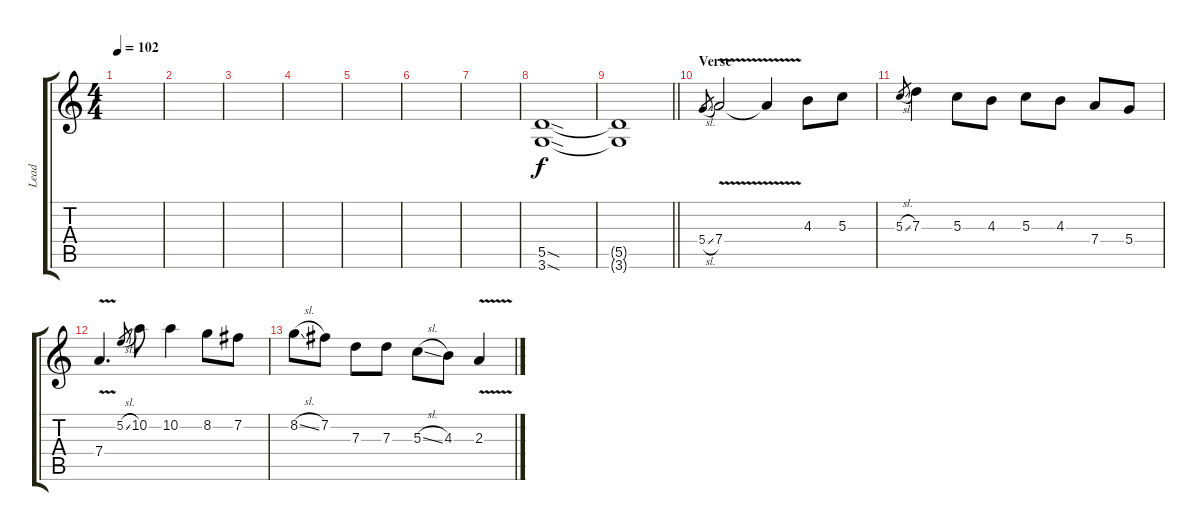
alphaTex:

\track ("Lead" "Lead") {instrument distortionguitar}
\staff {score tabs}
\tuning (E4 B3 G3 D3 A2 E2) {hide}
\ts (4 4)
\tempo 102
\clef g2
\ks c
|
|
|
|
|
|
|
(5.5{sod} 3.6{sod}).1 |
\barLineRight lightlight
(5.5{t} 3.6{t}).1{dy f} |
\section ("" "Verse")
5.4{sl}.8{gr} 7.4{v}.2 7.4{t}.4 4.3.8 5.3.8 |
5.3{sl}.8{gr} 7.3.4 5.3.8 4.3.8 5.3.8 4.3.8 7.4.8 5.4.8 |
7.4{v}.4{d} 5.2{sl}.8{gr} 10.2.8 10.2.4 8.2.8 7.2.8 |
8.2{sl}.8 7.2.8 7.3.8 7.3.8 5.3{sl}.8 4.3.8 2.3{v}.4
